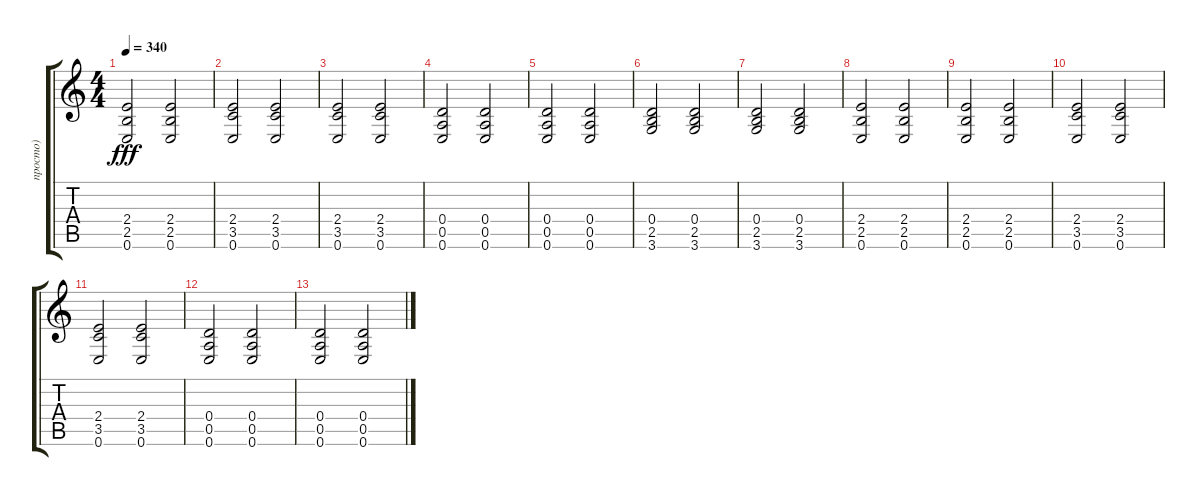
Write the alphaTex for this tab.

\track ("просто)" "просто)") {instrument distortionguitar}
\staff {score tabs}
\tuning (E4 B3 G3 D3 A2 E2) {hide}
\ts (4 4)
\tempo 340
\clef g2
\ks c
(2.4 2.5 0.6).2{dy fff} (2.4 2.5 0.6).2 |
(2.4 3.5 0.6).2 (2.4 3.5 0.6).2 |
(2.4 3.5 0.6).2 (2.4 3.5 0.6).2 |
(0.4 0.5 0.6).2 (0.4 0.5 0.6).2 |
(0.4 0.5 0.6).2 (0.4 0.5 0.6).2 |
(0.4 2.5 3.6).2 (0.4 2.5 3.6).2 |
(0.4 2.5 3.6).2 (0.4 2.5 3.6).2 |
(2.4 2.5 0.6).2 (2.4 2.5 0.6).2 |
(2.4 2.5 0.6).2 (2.4 2.5 0.6).2 |
(2.4 3.5 0.6).2 (2.4 3.5 0.6).2 |
(2.4 3.5 0.6).2 (2.4 3.5 0.6).2 |
(0.4 0.5 0.6).2 (0.4 0.5 0.6).2 |
(0.4 0.5 0.6).2 (0.4 0.5 0.6).2
